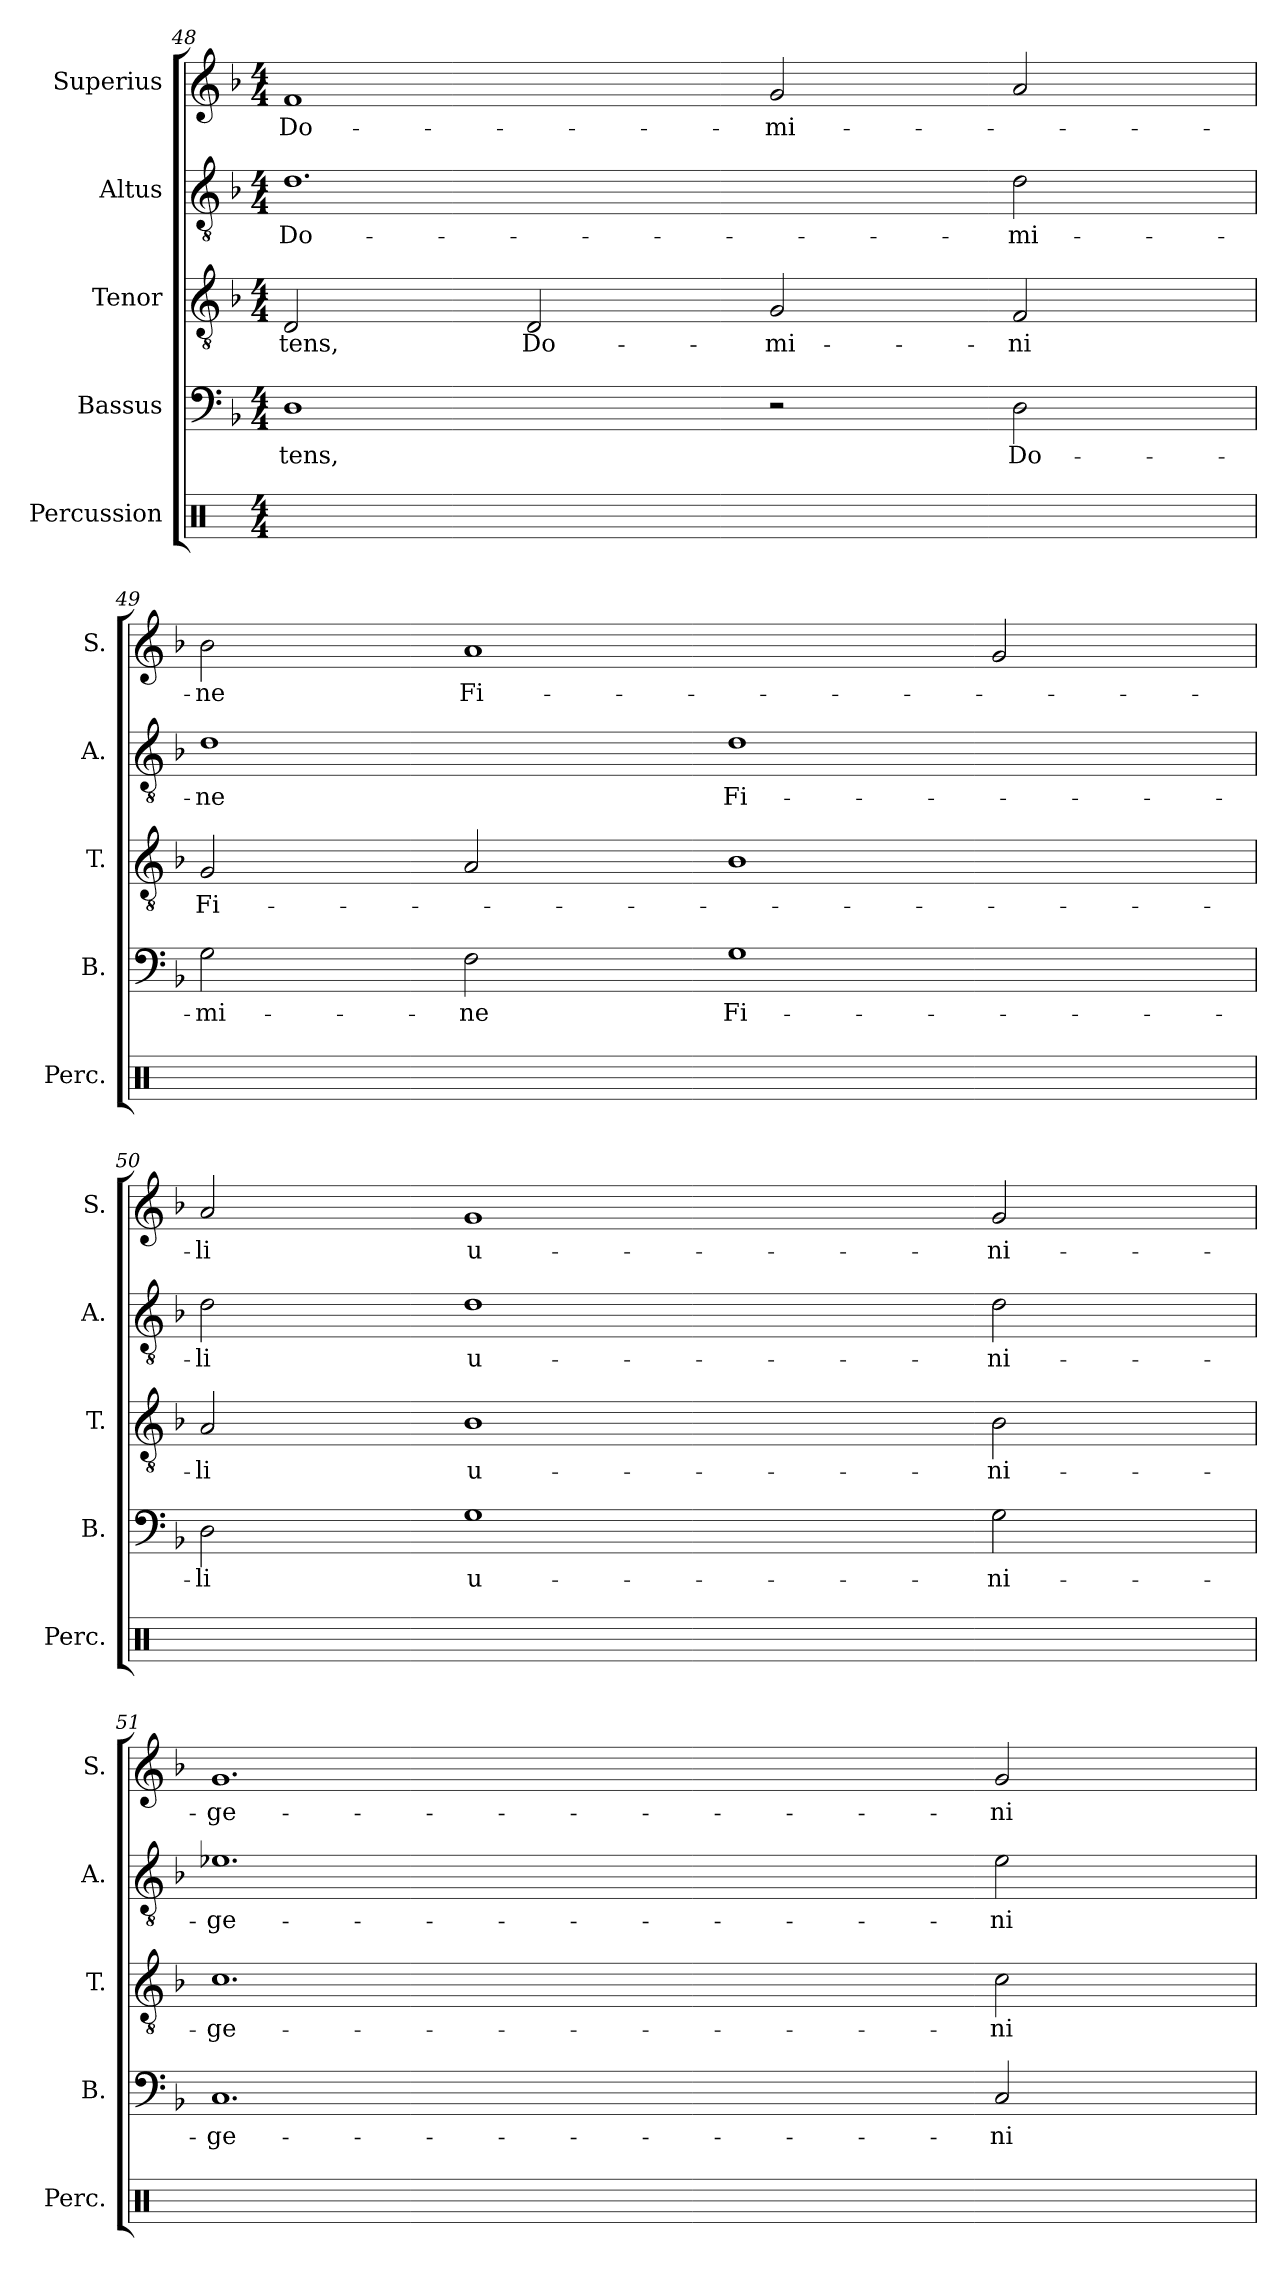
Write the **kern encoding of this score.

**kern	**kern	**text	**kern	**text	**kern	**text	**kern	**text
*part5	*part4	*part4	*part3	*part3	*part2	*part2	*part1	*part1
*staff5	*staff4	*staff4	*staff3	*staff3	*staff2	*staff2	*staff1	*staff1
*I"Percussion	*I"Bassus	*	*I"Tenor	*	*I"Altus	*	*I"Superius	*
*I'Perc.	*I'B.	*	*I'T.	*	*I'A.	*	*I'S.	*
!!LO:LB:g=z
*clefX	*clefF4	*	*clefGv2	*	*clefGv2	*	*clefG2	*
*	*	*	*ITrd7c12	*	*ITrd7c12	*	*	*
*k[]	*k[b-]	*	*k[b-]	*	*k[b-]	*	*k[b-]	*
*C:	*F:	*	*F:	*	*F:	*	*F:	*
*M4/4	*M4/4	*	*M4/4	*	*M4/4	*	*M4/4	*
=48	=48	=48	=48	=48	=48	=48	=48	=48
!	!	!LO:LY:b:color=#000000	!	!	!	!	!	!
!	!	!	!	!LO:LY:b:color=#000000	!	!	!	!
!	!	!	!	!	!	!LO:LY:b:color=#000000	!	!
!	!	!	!	!	!	!	!	!LO:LY:b:color=#000000
16Rei/LLyy	1Di	-tens,	2DDi/	-tens,	1.Di	Do-	1fi	Do-
16Rei/yy	.	.	.	.	.	.	.	.
16Rei/yy	.	.	.	.	.	.	.	.
16Rei/JJyy	.	.	.	.	.	.	.	.
16Rei/LLyy	.	.	.	.	.	.	.	.
16Rei/yy	.	.	.	.	.	.	.	.
16Rei/yy	.	.	.	.	.	.	.	.
16Rei/JJyy	.	.	.	.	.	.	.	.
!	!	!	!	!LO:LY:b:color=#000000	!	!	!	!
16Rei/LLyy	.	.	2DDi/	Do-	.	.	.	.
16Rei/yy	.	.	.	.	.	.	.	.
16Rei/yy	.	.	.	.	.	.	.	.
16Rei/JJyy	.	.	.	.	.	.	.	.
16Rei/LLyy	.	.	.	.	.	.	.	.
16Rei/yy	.	.	.	.	.	.	.	.
16Rei/yy	.	.	.	.	.	.	.	.
16Rei/JJyy	.	.	.	.	.	.	.	.
!	!	!	!	!LO:LY:b:color=#000000	!	!	!	!
!	!	!	!	!	!	!	!	!LO:LY:b:color=#000000
16Rei/LLyy	2r	.	2GGi/	-mi-	.	.	2gi/	-mi-
16Rei/yy	.	.	.	.	.	.	.	.
16Rei/yy	.	.	.	.	.	.	.	.
16Rei/JJyy	.	.	.	.	.	.	.	.
16Rei/LLyy	.	.	.	.	.	.	.	.
16Rei/yy	.	.	.	.	.	.	.	.
16Rei/yy	.	.	.	.	.	.	.	.
16Rei/JJyy	.	.	.	.	.	.	.	.
!	!	!LO:LY:b:color=#000000	!	!	!	!	!	!
!	!	!	!	!LO:LY:b:color=#000000	!	!	!	!
!	!	!	!	!	!	!LO:LY:b:color=#000000	!	!
16Rei/LLyy	2Di\	Do-	2FFi/	-ni	2Di\	-mi-	2ai/	.
16Rei/yy	.	.	.	.	.	.	.	.
16Rei/yy	.	.	.	.	.	.	.	.
16Rei/JJyy	.	.	.	.	.	.	.	.
16Rei/LLyy	.	.	.	.	.	.	.	.
16Rei/yy	.	.	.	.	.	.	.	.
16Rei/yy	.	.	.	.	.	.	.	.
16Rei/JJyy	.	.	.	.	.	.	.	.
=49	=49	=49	=49	=49	=49	=49	=49	=49
!	!	!LO:LY:b:color=#000000	!	!	!	!	!	!
!	!	!	!	!LO:LY:b:color=#000000	!	!	!	!
!	!	!	!	!	!	!LO:LY:b:color=#000000	!	!
!	!	!	!	!	!	!	!	!LO:LY:b:color=#000000
16Rei/LLyy	2Gi\	-mi-	2GGi/	Fi-	1Di	-ne	2b-i\	-ne
16Rei/yy	.	.	.	.	.	.	.	.
16Rei/yy	.	.	.	.	.	.	.	.
16Rei/JJyy	.	.	.	.	.	.	.	.
16Rei/LLyy	.	.	.	.	.	.	.	.
16Rei/yy	.	.	.	.	.	.	.	.
16Rei/yy	.	.	.	.	.	.	.	.
16Rei/JJyy	.	.	.	.	.	.	.	.
!	!	!LO:LY:b:color=#000000	!	!	!	!	!	!
!	!	!	!	!	!	!	!	!LO:LY:b:color=#000000
16Rei/LLyy	2Fi\	-ne	2AAi/	.	.	.	1ai	Fi-
16Rei/yy	.	.	.	.	.	.	.	.
16Rei/yy	.	.	.	.	.	.	.	.
16Rei/JJyy	.	.	.	.	.	.	.	.
16Rei/LLyy	.	.	.	.	.	.	.	.
16Rei/yy	.	.	.	.	.	.	.	.
16Rei/yy	.	.	.	.	.	.	.	.
16Rei/JJyy	.	.	.	.	.	.	.	.
!	!	!LO:LY:b:color=#000000	!	!	!	!	!	!
!	!	!	!	!	!	!LO:LY:b:color=#000000	!	!
16Rei/LLyy	1Gi	Fi-	1BB-i	.	1Di	Fi-	.	.
16Rei/yy	.	.	.	.	.	.	.	.
16Rei/yy	.	.	.	.	.	.	.	.
16Rei/JJyy	.	.	.	.	.	.	.	.
16Rei/LLyy	.	.	.	.	.	.	.	.
16Rei/yy	.	.	.	.	.	.	.	.
16Rei/yy	.	.	.	.	.	.	.	.
16Rei/JJyy	.	.	.	.	.	.	.	.
16Rei/LLyy	.	.	.	.	.	.	2gi/	.
16Rei/yy	.	.	.	.	.	.	.	.
16Rei/yy	.	.	.	.	.	.	.	.
16Rei/JJyy	.	.	.	.	.	.	.	.
16Rei/LLyy	.	.	.	.	.	.	.	.
16Rei/yy	.	.	.	.	.	.	.	.
16Rei/yy	.	.	.	.	.	.	.	.
16Rei/JJyy	.	.	.	.	.	.	.	.
=50	=50	=50	=50	=50	=50	=50	=50	=50
!	!	!LO:LY:b:color=#000000	!	!	!	!	!	!
!	!	!	!	!LO:LY:b:color=#000000	!	!	!	!
!	!	!	!	!	!	!LO:LY:b:color=#000000	!	!
!	!	!	!	!	!	!	!	!LO:LY:b:color=#000000
16Rei/LLyy	2Di\	-li	2AAi/	-li	2Di\	-li	2ai/	-li
16Rei/yy	.	.	.	.	.	.	.	.
16Rei/yy	.	.	.	.	.	.	.	.
16Rei/JJyy	.	.	.	.	.	.	.	.
16Rei/LLyy	.	.	.	.	.	.	.	.
16Rei/yy	.	.	.	.	.	.	.	.
16Rei/yy	.	.	.	.	.	.	.	.
16Rei/JJyy	.	.	.	.	.	.	.	.
!	!	!LO:LY:b:color=#000000	!	!	!	!	!	!
!	!	!	!	!LO:LY:b:color=#000000	!	!	!	!
!	!	!	!	!	!	!LO:LY:b:color=#000000	!	!
!	!	!	!	!	!	!	!	!LO:LY:b:color=#000000
16Rei/LLyy	1Gi	u-	1BB-i	u-	1Di	u-	1gi	u-
16Rei/yy	.	.	.	.	.	.	.	.
16Rei/yy	.	.	.	.	.	.	.	.
16Rei/JJyy	.	.	.	.	.	.	.	.
16Rei/LLyy	.	.	.	.	.	.	.	.
16Rei/yy	.	.	.	.	.	.	.	.
16Rei/yy	.	.	.	.	.	.	.	.
16Rei/JJyy	.	.	.	.	.	.	.	.
16Rei/LLyy	.	.	.	.	.	.	.	.
16Rei/yy	.	.	.	.	.	.	.	.
16Rei/yy	.	.	.	.	.	.	.	.
16Rei/JJyy	.	.	.	.	.	.	.	.
16Rei/LLyy	.	.	.	.	.	.	.	.
16Rei/yy	.	.	.	.	.	.	.	.
16Rei/yy	.	.	.	.	.	.	.	.
16Rei/JJyy	.	.	.	.	.	.	.	.
!	!	!LO:LY:b:color=#000000	!	!	!	!	!	!
!	!	!	!	!LO:LY:b:color=#000000	!	!	!	!
!	!	!	!	!	!	!LO:LY:b:color=#000000	!	!
!	!	!	!	!	!	!	!	!LO:LY:b:color=#000000
16Rei/LLyy	2Gi\	-ni-	2BB-i\	-ni-	2Di\	-ni-	2gi/	-ni-
16Rei/yy	.	.	.	.	.	.	.	.
16Rei/yy	.	.	.	.	.	.	.	.
16Rei/JJyy	.	.	.	.	.	.	.	.
16Rei/LLyy	.	.	.	.	.	.	.	.
16Rei/yy	.	.	.	.	.	.	.	.
16Rei/yy	.	.	.	.	.	.	.	.
16Rei/JJyy	.	.	.	.	.	.	.	.
=51	=51	=51	=51	=51	=51	=51	=51	=51
!	!	!LO:LY:b:color=#000000	!	!	!	!	!	!
!	!	!	!	!LO:LY:b:color=#000000	!	!	!	!
!	!	!	!	!	!	!LO:LY:b:color=#000000	!	!
!	!	!	!	!	!	!	!	!LO:LY:b:color=#000000
16Rei/LLyy	1.Ci	-ge-	1.Ci	-ge-	1.E-Xi	-ge-	1.gi	-ge-
16Rei/yy	.	.	.	.	.	.	.	.
16Rei/yy	.	.	.	.	.	.	.	.
16Rei/JJyy	.	.	.	.	.	.	.	.
16Rei/LLyy	.	.	.	.	.	.	.	.
16Rei/yy	.	.	.	.	.	.	.	.
16Rei/yy	.	.	.	.	.	.	.	.
16Rei/JJyy	.	.	.	.	.	.	.	.
16Rei/LLyy	.	.	.	.	.	.	.	.
16Rei/yy	.	.	.	.	.	.	.	.
16Rei/yy	.	.	.	.	.	.	.	.
16Rei/JJyy	.	.	.	.	.	.	.	.
16Rei/LLyy	.	.	.	.	.	.	.	.
16Rei/yy	.	.	.	.	.	.	.	.
16Rei/yy	.	.	.	.	.	.	.	.
16Rei/JJyy	.	.	.	.	.	.	.	.
16Rei/LLyy	.	.	.	.	.	.	.	.
16Rei/yy	.	.	.	.	.	.	.	.
16Rei/yy	.	.	.	.	.	.	.	.
16Rei/JJyy	.	.	.	.	.	.	.	.
16Rei/LLyy	.	.	.	.	.	.	.	.
16Rei/yy	.	.	.	.	.	.	.	.
16Rei/yy	.	.	.	.	.	.	.	.
16Rei/JJyy	.	.	.	.	.	.	.	.
!	!	!LO:LY:b:color=#000000	!	!	!	!	!	!
!	!	!	!	!LO:LY:b:color=#000000	!	!	!	!
!	!	!	!	!	!	!LO:LY:b:color=#000000	!	!
!	!	!	!	!	!	!	!	!LO:LY:b:color=#000000
16Rei/LLyy	2Ci/	-ni-	2Ci\	-ni-	2E-i\	-ni-	2gi/	-ni-
16Rei/yy	.	.	.	.	.	.	.	.
16Rei/yy	.	.	.	.	.	.	.	.
16Rei/JJyy	.	.	.	.	.	.	.	.
16Rei/LLyy	.	.	.	.	.	.	.	.
16Rei/yy	.	.	.	.	.	.	.	.
16Rei/yy	.	.	.	.	.	.	.	.
16Rei/JJyy	.	.	.	.	.	.	.	.
=	=	=	=	=	=	=	=	=
*-	*-	*-	*-	*-	*-	*-	*-	*-
